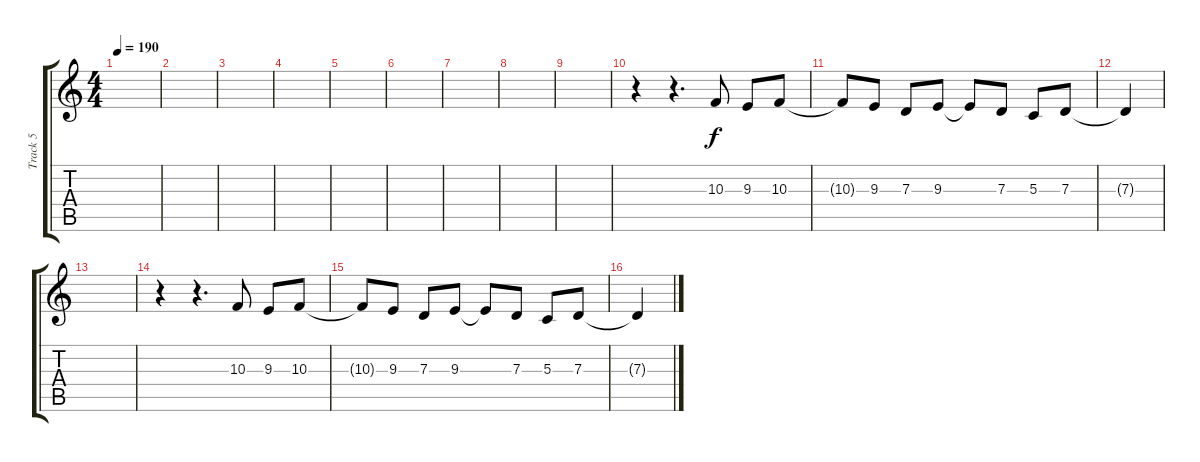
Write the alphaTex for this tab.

\track ("Track 5" "Track 5") {instrument fx7echoes}
\staff {score tabs}
\tuning (E4 B3 G3 D3 A2 E2) {hide}
\ts (4 4)
\tempo 190
\clef g2
\ks c
|
|
|
|
|
|
|
|
|
r.4 r.4{d} 10.3.8 9.3.8 10.3.8 |
10.3{t}.8 9.3.8 7.3.8 9.3.8 9.3{t}.8 7.3.8 5.3.8 7.3.8 |
7.3{t}.4 |
|
r.4 r.4{d} 10.3.8 9.3.8 10.3.8 |
10.3{t}.8 9.3.8 7.3.8 9.3.8 9.3{t}.8 7.3.8 5.3.8 7.3.8 |
7.3{t}.4
